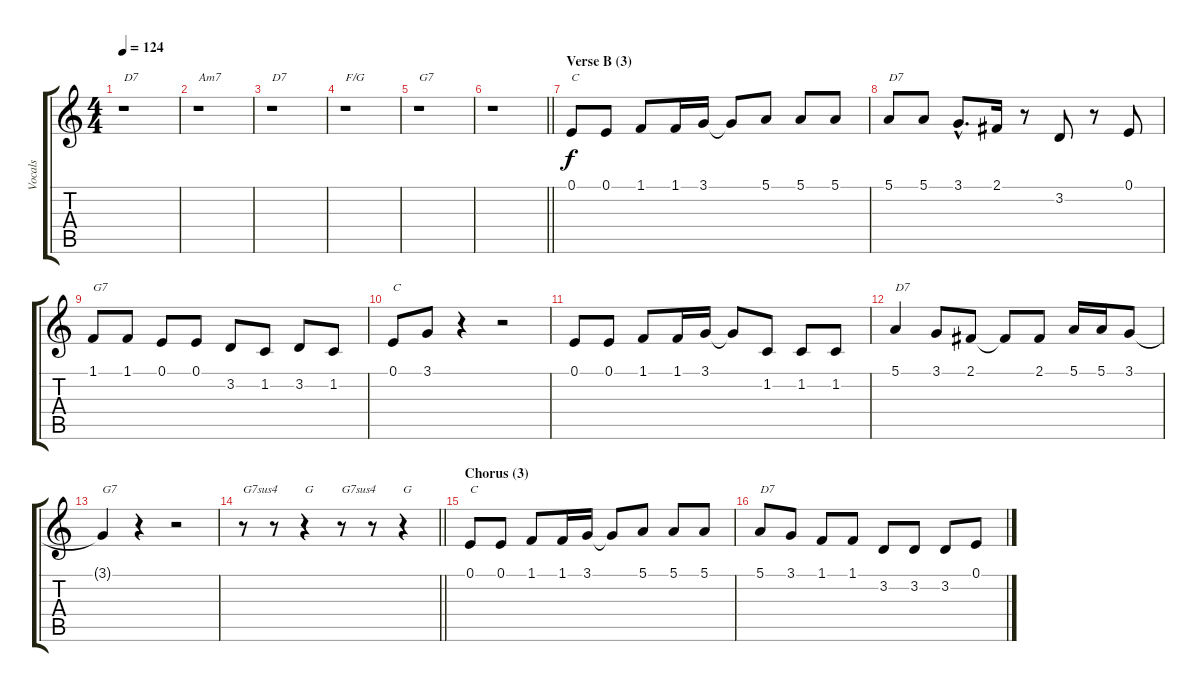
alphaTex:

\track ("Vocals" "Vocals") {instrument sopranosax}
\staff {score tabs}
\tuning (E4 B3 G3 D3 A2 E2) {hide}
\ts (4 4)
\tempo 124
\clef g2
\ks aminor
r.1{txt "D7" dy f} |
r.1{txt "Am7"} |
r.1{txt "D7"} |
r.1{txt "F/G"} |
r.1{txt "G7"} |
\barLineRight lightlight
r.1 |
\section ("" "Verse B (3)")
0.1.8{txt "C"} 0.1.8 1.1.8 1.1.16 3.1.16 3.1{t}.8 5.1.8 5.1.8 5.1.8 |
5.1.8{txt "D7"} 5.1.8 3.1{hac}.8{d} 2.1.16 r.8 3.2.8 r.8 0.1.8 |
1.1.8{txt "G7"} 1.1.8 0.1.8 0.1.8 3.2.8 1.2.8 3.2.8 1.2.8 |
0.1.8{txt "C"} 3.1.8 r.4 r.2 |
0.1.8 0.1.8 1.1.8 1.1.16 3.1.16 3.1{t}.8 1.2.8 1.2.8 1.2.8 |
5.1.4{txt "D7"} 3.1.8 2.1.8 2.1{t}.8 2.1.8 5.1.16 5.1.16 3.1.8 |
3.1{t}.4{txt "G7"} r.4 r.2 |
\barLineRight lightlight
r.8{txt "G7sus4"} r.8 r.4{txt "G"} r.8{txt "G7sus4"} r.8 r.4{txt "G"} |
\section ("" "Chorus (3)")
0.1.8{txt "C"} 0.1.8 1.1.8 1.1.16 3.1.16 3.1{t}.8 5.1.8 5.1.8 5.1.8 |
5.1.8{txt "D7"} 3.1.8 1.1.8 1.1.8 3.2.8 3.2.8 3.2.8 0.1.8
